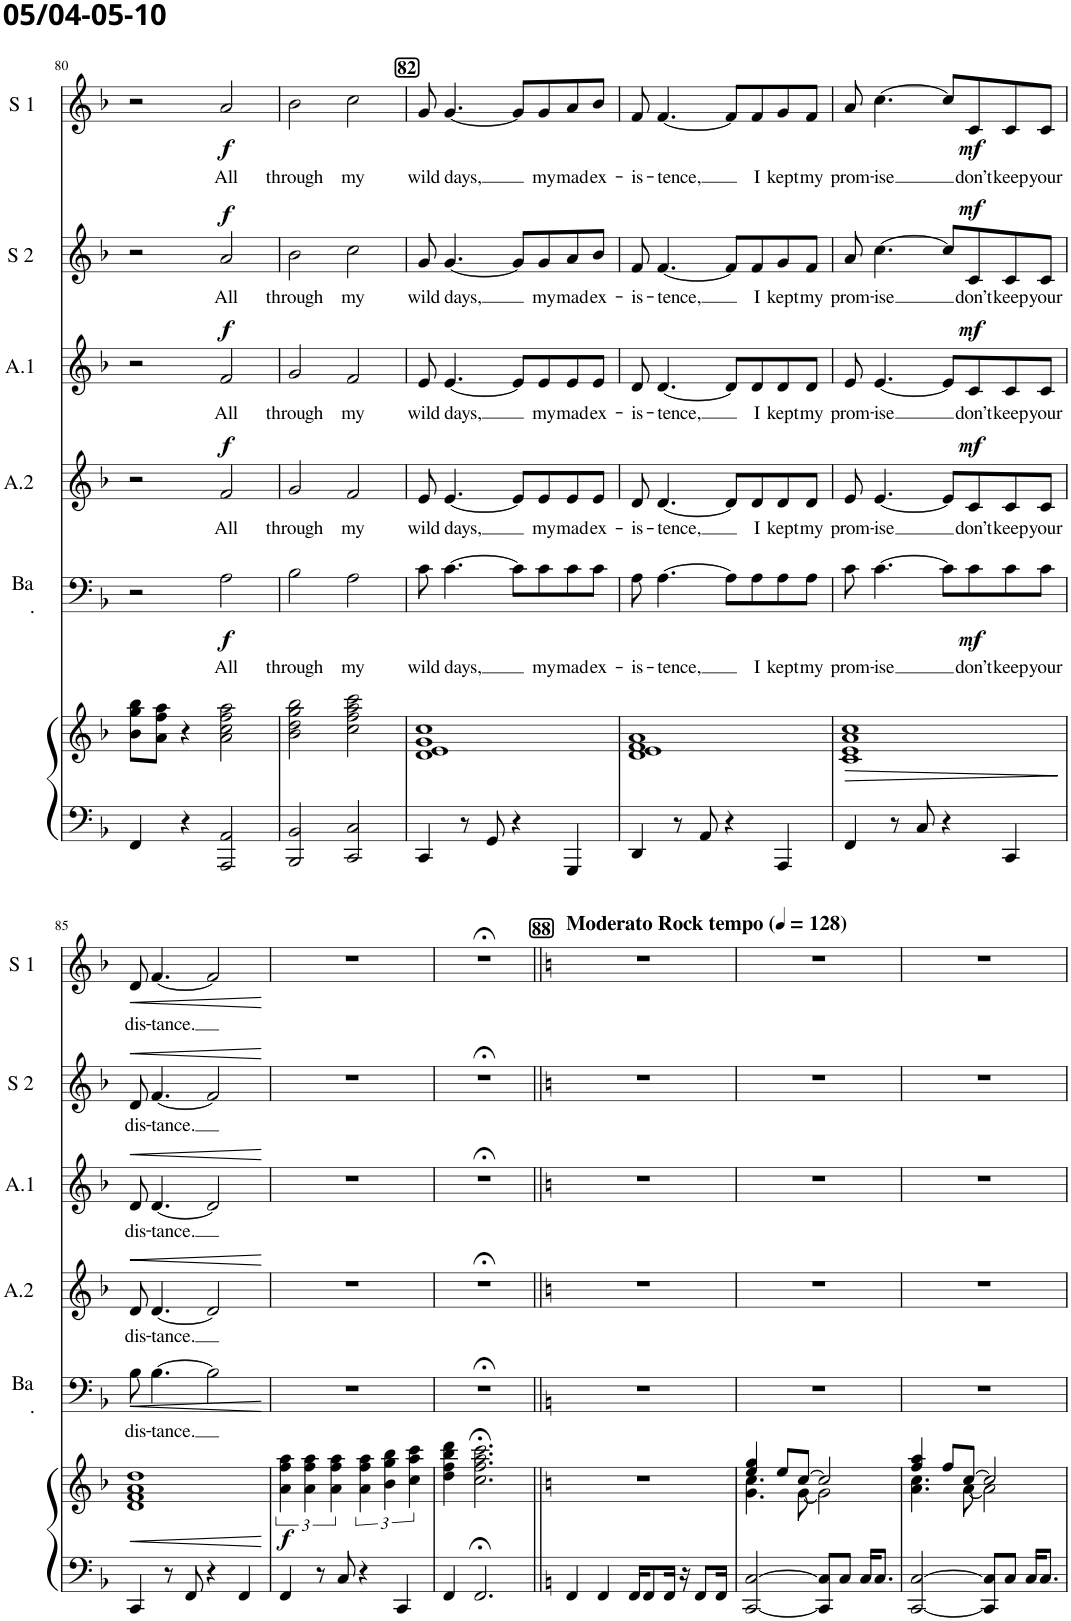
**kern	**kern	**dynam	**kern	**text	**dynam	**kern	**text	**dynam	**kern	**text	**dynam	**kern	**text	**dynam	**kern	**text	**dynam
*part6	*part6	*part6	*part5	*part5	*part5	*part4	*part4	*part4	*part3	*part3	*part3	*part2	*part2	*part2	*part1	*part1	*part1
*staff7	*staff6	*staff6/7	*staff5	*staff5	*staff5	*staff4	*staff4	*staff4	*staff3	*staff3	*staff3	*staff2	*staff2	*staff2	*staff1	*staff1	*staff1
*I"Piano	*	*	*I"Bariton	*	*	*I"Alt 2	*	*	*I"Alt 1	*	*	*I"Soprano 2	*	*	*I"Soprano 1	*	*
*I'Pno	*	*	*I'Ba .	*	*	*I'A.2	*	*	*I'A.1	*	*	*I'S 2	*	*	*I'S 1	*	*
!!LO:PB:g=z
*clefF4	*clefG2	*	*clefF4	*	*	*clefG2	*	*	*clefG2	*	*	*clefG2	*	*	*clefG2	*	*
*k[b-]	*k[b-]	*	*k[b-]	*	*	*k[b-]	*	*	*k[b-]	*	*	*k[b-]	*	*	*k[b-]	*	*
*M4/4	*M4/4	*	*M4/4	*	*	*M4/4	*	*	*M4/4	*	*	*M4/4	*	*	*M4/4	*	*
=80	=80	=80	=80	=80	=80	=80	=80	=80	=80	=80	=80	=80	=80	=80	=80	=80	=80
4FF/	8b-\ 8gg\ 8bb-\L	.	2r	.	.	2r	.	.	2r	.	.	2r	.	.	2r	.	.
.	8a\ 8ff\ 8aa\J	.	.	.	.	.	.	.	.	.	.	.	.	.	.	.	.
4r	4r	.	.	.	.	.	.	.	.	.	.	.	.	.	.	.	.
!	!	!	!	!LO:LY:b	!LO:DY:b	!	!LO:LY:b	!LO:DY:a	!	!LO:LY:b	!LO:DY:a	!	!LO:LY:b	!LO:DY:a	!	!LO:LY:b	!LO:DY:b
2AAA/ 2AA/	2a\ 2cc\ 2ff\ 2aa\	.	2A\	All	f	2f/	All	f	2f/	All	f	2a/	All	f	2a/	All	f
=81	=81	=81	=81	=81	=81	=81	=81	=81	=81	=81	=81	=81	=81	=81	=81	=81	=81
!	!	!	!	!LO:LY:b	!	!	!LO:LY:b	!	!	!LO:LY:b	!	!	!LO:LY:b	!	!	!LO:LY:b	!
2BBB-/ 2BB-/	2b-\ 2dd\ 2gg\ 2bb-\	.	2B-\	through	.	2g/	through	.	2g/	through	.	2b-\	through	.	2b-\	through	.
!	!	!	!	!LO:LY:b	!	!	!LO:LY:b	!	!	!LO:LY:b	!	!	!LO:LY:b	!	!	!LO:LY:b	!
2CC/ 2C/	2cc\ 2ff\ 2aa\ 2ccc\	.	2A\	my	.	2f/	my	.	2f/	my	.	2cc\	my	.	2cc\	my	.
!!LO:REH:place=s1:a:B:cj:fs=11:t=82
=82	=82	=82	=82	=82	=82	=82	=82	=82	=82	=82	=82	=82	=82	=82	=82	=82	=82
!	!	!	!	!LO:LY:b	!	!	!LO:LY:b	!	!	!LO:LY:b	!	!	!LO:LY:b	!	!	!LO:LY:b	!
4CC/	1d 1e 1g 1cc	.	8c\	wild	.	8e/	wild	.	8e/	wild	.	8g/	wild	.	8g/	wild	.
!	!	!	!	!LO:LY:b	!	!	!LO:LY:b	!	!	!LO:LY:b	!	!	!LO:LY:b	!	!	!LO:LY:b	!
.	.	.	[4.c\	days,	.	[4.e/	days,	.	[4.e/	days,	.	[4.g/	days,	.	[4.g/	days,	.
8r	.	.	.	.	.	.	.	.	.	.	.	.	.	.	.	.	.
8GG/	.	.	.	.	.	.	.	.	.	.	.	.	.	.	.	.	.
4r	.	.	8c\L]	.	.	8e/L]	.	.	8e/L]	.	.	8g/L]	.	.	8g/L]	.	.
!	!	!	!	!LO:LY:b	!	!	!LO:LY:b	!	!	!LO:LY:b	!	!	!LO:LY:b	!	!	!LO:LY:b	!
.	.	.	8c\	my	.	8e/	my	.	8e/	my	.	8g/	my	.	8g/	my	.
!	!	!	!	!LO:LY:b	!	!	!LO:LY:b	!	!	!LO:LY:b	!	!	!LO:LY:b	!	!	!LO:LY:b	!
4GGG/	.	.	8c\	mad	.	8e/	mad	.	8e/	mad	.	8a/	mad	.	8a/	mad	.
!	!	!	!	!LO:LY:b	!	!	!LO:LY:b	!	!	!LO:LY:b	!	!	!LO:LY:b	!	!	!LO:LY:b	!
.	.	.	8c\J	ex-	.	8e/J	ex-	.	8e/J	ex-	.	8b-/J	ex-	.	8b-/J	ex-	.
=83	=83	=83	=83	=83	=83	=83	=83	=83	=83	=83	=83	=83	=83	=83	=83	=83	=83
!	!	!	!	!LO:LY:b	!	!	!LO:LY:b	!	!	!LO:LY:b	!	!	!LO:LY:b	!	!	!LO:LY:b	!
4DD/	1d 1e 1f 1a	.	8A\	-is-	.	8d/	-is-	.	8d/	-is-	.	8f/	-is-	.	8f/	-is-	.
!	!	!	!	!LO:LY:b	!	!	!LO:LY:b	!	!	!LO:LY:b	!	!	!LO:LY:b	!	!	!LO:LY:b	!
.	.	.	[4.A\	-tence,	.	[4.d/	-tence,	.	[4.d/	-tence,	.	[4.f/	-tence,	.	[4.f/	-tence,	.
8r	.	.	.	.	.	.	.	.	.	.	.	.	.	.	.	.	.
8AA/	.	.	.	.	.	.	.	.	.	.	.	.	.	.	.	.	.
4r	.	.	8A\L]	.	.	8d/L]	.	.	8d/L]	.	.	8f/L]	.	.	8f/L]	.	.
!	!	!	!	!LO:LY:b	!	!	!LO:LY:b	!	!	!LO:LY:b	!	!	!LO:LY:b	!	!	!LO:LY:b	!
.	.	.	8A\	I	.	8d/	I	.	8d/	I	.	8f/	I	.	8f/	I	.
!	!	!	!	!LO:LY:b	!	!	!LO:LY:b	!	!	!LO:LY:b	!	!	!LO:LY:b	!	!	!LO:LY:b	!
4AAA/	.	.	8A\	kept	.	8d/	kept	.	8d/	kept	.	8g/	kept	.	8g/	kept	.
!	!	!	!	!LO:LY:b	!	!	!LO:LY:b	!	!	!LO:LY:b	!	!	!LO:LY:b	!	!	!LO:LY:b	!
.	.	.	8A\J	my	.	8d/J	my	.	8d/J	my	.	8f/J	my	.	8f/J	my	.
=84	=84	=84	=84	=84	=84	=84	=84	=84	=84	=84	=84	=84	=84	=84	=84	=84	=84
!	!	!LO:HP:b	!	!LO:LY:b	!	!	!LO:LY:b	!	!	!LO:LY:b	!	!	!LO:LY:b	!	!	!LO:LY:b	!
4FF/	1c 1e 1a 1cc	>	8c\	prom-	.	8e/	prom-	.	8e/	prom-	.	8a/	prom-	.	8a/	prom-	.
!	!	!	!	!LO:LY:b	!	!	!LO:LY:b	!	!	!LO:LY:b	!	!	!LO:LY:b	!	!	!LO:LY:b	!
.	.	.	[4.c\	-ise	.	[4.e/	-ise	.	[4.e/	-ise	.	[4.cc\	-ise	.	[4.cc\	-ise	.
8r	.	.	.	.	.	.	.	.	.	.	.	.	.	.	.	.	.
8C/	.	.	.	.	.	.	.	.	.	.	.	.	.	.	.	.	.
4r	.	.	8c\L]	.	.	8e/L]	.	.	8e/L]	.	.	8cc/L]	.	.	8cc/L]	.	.
!	!	!	!	!LO:LY:b	!LO:DY:b	!	!LO:LY:b	!LO:DY:a	!	!LO:LY:b	!LO:DY:a	!	!LO:LY:b	!LO:DY:a	!	!LO:LY:b	!LO:DY:b
.	.	.	8c\	don’t	mf	8c/	don’t	mf	8c/	don’t	mf	8c/	don’t	mf	8c/	don’t	mf
!	!	!	!	!LO:LY:b	!	!	!LO:LY:b	!	!	!LO:LY:b	!	!	!LO:LY:b	!	!	!LO:LY:b	!
4CC/	.	.	8c\	keep	.	8c/	keep	.	8c/	keep	.	8c/	keep	.	8c/	keep	.
!	!	!	!	!LO:LY:b	!	!	!LO:LY:b	!	!	!LO:LY:b	!	!	!LO:LY:b	!	!	!LO:LY:b	!
.	.	.	8c\J	your	.	8c/J	your	.	8c/J	your	.	8c/J	your	.	8c/J	your	.
.	.	]	.	.	.	.	.	.	.	.	.	.	.	.	.	.	.
!!LO:LB:g=z
=85	=85	=85	=85	=85	=85	=85	=85	=85	=85	=85	=85	=85	=85	=85	=85	=85	=85
!	!	!LO:HP:b	!	!LO:LY:b	!LO:HP:b	!	!LO:LY:b	!LO:HP:b	!	!LO:LY:b	!LO:HP:b	!	!LO:LY:b	!LO:HP:b	!	!LO:LY:b	!LO:HP:b
4CC/	1d 1f 1a 1dd	<	8B-\	dis-	<	8d/	dis-	<	8d/	dis-	<	8d/	dis-	<	8d/	dis-	<
!	!	!	!	!LO:LY:b	!	!	!LO:LY:b	!	!	!LO:LY:b	!	!	!LO:LY:b	!	!	!LO:LY:b	!
.	.	.	[4.B-\	-tance.	.	[4.d/	-tance.	.	[4.d/	-tance.	.	[4.f/	-tance.	.	[4.f/	-tance.	.
8r	.	.	.	.	.	.	.	.	.	.	.	.	.	.	.	.	.
8FF/	.	.	.	.	.	.	.	.	.	.	.	.	.	.	.	.	.
4r	.	.	2B-\]	.	.	2d/]	.	.	2d/]	.	.	2f/]	.	.	2f/]	.	.
4FF/	.	.	.	.	.	.	.	.	.	.	.	.	.	.	.	.	.
.	.	[	.	.	[	.	.	[	.	.	[	.	.	[	.	.	[
=86	=86	=86	=86	=86	=86	=86	=86	=86	=86	=86	=86	=86	=86	=86	=86	=86	=86
!	!	!LO:DY:b	!	!	!	!	!	!	!	!	!	!	!	!	!	!	!
4FF/	6a\ 6ff\ 6aa\	f	1r	.	.	1r	.	.	1r	.	.	1r	.	.	1r	.	.
.	6a\ 6ff\ 6aa\	.	.	.	.	.	.	.	.	.	.	.	.	.	.	.	.
8r	.	.	.	.	.	.	.	.	.	.	.	.	.	.	.	.	.
.	6a\ 6ff\ 6aa\	.	.	.	.	.	.	.	.	.	.	.	.	.	.	.	.
8C/	.	.	.	.	.	.	.	.	.	.	.	.	.	.	.	.	.
4r	6a\ 6ff\ 6aa\	.	.	.	.	.	.	.	.	.	.	.	.	.	.	.	.
.	6b-\ 6gg\ 6bb-\	.	.	.	.	.	.	.	.	.	.	.	.	.	.	.	.
4CC/	.	.	.	.	.	.	.	.	.	.	.	.	.	.	.	.	.
.	6cc\ 6aa\ 6ccc\	.	.	.	.	.	.	.	.	.	.	.	.	.	.	.	.
=87	=87	=87	=87	=87	=87	=87	=87	=87	=87	=87	=87	=87	=87	=87	=87	=87	=87
4FF/	4dd\ 4ff\ 4bb-\ 4ddd\	.	1r;<	.	.	1r;<	.	.	1r;<	.	.	1r;<	.	.	1r;<	.	.
2.FF;</	2.cc\;< 2.ff\;< 2.aa\;< 2.ccc\;<	.	.	.	.	.	.	.	.	.	.	.	.	.	.	.	.
=88||	=88||	=88||	=88||	=88||	=88||	=88||	=88||	=88||	=88||	=88||	=88||	=88||	=88||	=88||	=88||	=88||	=88||
!!LO:REH:place=s1:a:B:cj:fs=11:t=88
*k[]	*k[]	*	*k[]	*	*	*k[]	*	*	*k[]	*	*	*k[]	*	*	*k[]	*	*
*	*	*	*	*	*	*	*	*	*	*	*	*	*	*	*MM128	*	*
!	!	!	!	!	!	!	!	!	!	!	!	!	!	!	!LO:TX:a:B:t=Moderato Rock tempo	!	!
4FF/	1r	.	1r	.	.	1r	.	.	1r	.	.	1r	.	.	1r	.	.
4FF/	.	.	.	.	.	.	.	.	.	.	.	.	.	.	.	.	.
16FF/KL	.	.	.	.	.	.	.	.	.	.	.	.	.	.	.	.	.
8FF/	.	.	.	.	.	.	.	.	.	.	.	.	.	.	.	.	.
16FF/Jk	.	.	.	.	.	.	.	.	.	.	.	.	.	.	.	.	.
16r	.	.	.	.	.	.	.	.	.	.	.	.	.	.	.	.	.
8FF/L	.	.	.	.	.	.	.	.	.	.	.	.	.	.	.	.	.
16FF/Jk	.	.	.	.	.	.	.	.	.	.	.	.	.	.	.	.	.
=89	=89	=89	=89	=89	=89	=89	=89	=89	=89	=89	=89	=89	=89	=89	=89	=89	=89
*	*^	*	*	*	*	*	*	*	*	*	*	*	*	*	*	*	*
[2CC/ [2C/	4ee/ 4gg/	4.g\ 4.cc\	.	1r	.	.	1r	.	.	1r	.	.	1r	.	.	1r	.	.
.	8ee/L	.	.	.	.	.	.	.	.	.	.	.	.	.	.	.	.	.
.	[8cc/J	[8g\	.	.	.	.	.	.	.	.	.	.	.	.	.	.	.	.
8CC/] 8C/]L	2cc/]	2g\]	.	.	.	.	.	.	.	.	.	.	.	.	.	.	.	.
8C/J	.	.	.	.	.	.	.	.	.	.	.	.	.	.	.	.	.	.
16C/KL	.	.	.	.	.	.	.	.	.	.	.	.	.	.	.	.	.	.
8.C/J	.	.	.	.	.	.	.	.	.	.	.	.	.	.	.	.	.	.
=90	=90	=90	=90	=90	=90	=90	=90	=90	=90	=90	=90	=90	=90	=90	=90	=90	=90	=90
[2CC/ [2C/	4ff/ 4aa/	4.a\ 4.cc\	.	1r	.	.	1r	.	.	1r	.	.	1r	.	.	1r	.	.
.	8ff/L	.	.	.	.	.	.	.	.	.	.	.	.	.	.	.	.	.
.	[8cc/J	[8a\	.	.	.	.	.	.	.	.	.	.	.	.	.	.	.	.
8CC/] 8C/]L	2cc/]	2a\]	.	.	.	.	.	.	.	.	.	.	.	.	.	.	.	.
8C/J	.	.	.	.	.	.	.	.	.	.	.	.	.	.	.	.	.	.
16C/KL	.	.	.	.	.	.	.	.	.	.	.	.	.	.	.	.	.	.
8.C/J	.	.	.	.	.	.	.	.	.	.	.	.	.	.	.	.	.	.
*	*v	*v	*	*	*	*	*	*	*	*	*	*	*	*	*	*	*	*
=	=	=	=	=	=	=	=	=	=	=	=	=	=	=	=	=	=
*-	*-	*-	*-	*-	*-	*-	*-	*-	*-	*-	*-	*-	*-	*-	*-	*-	*-
